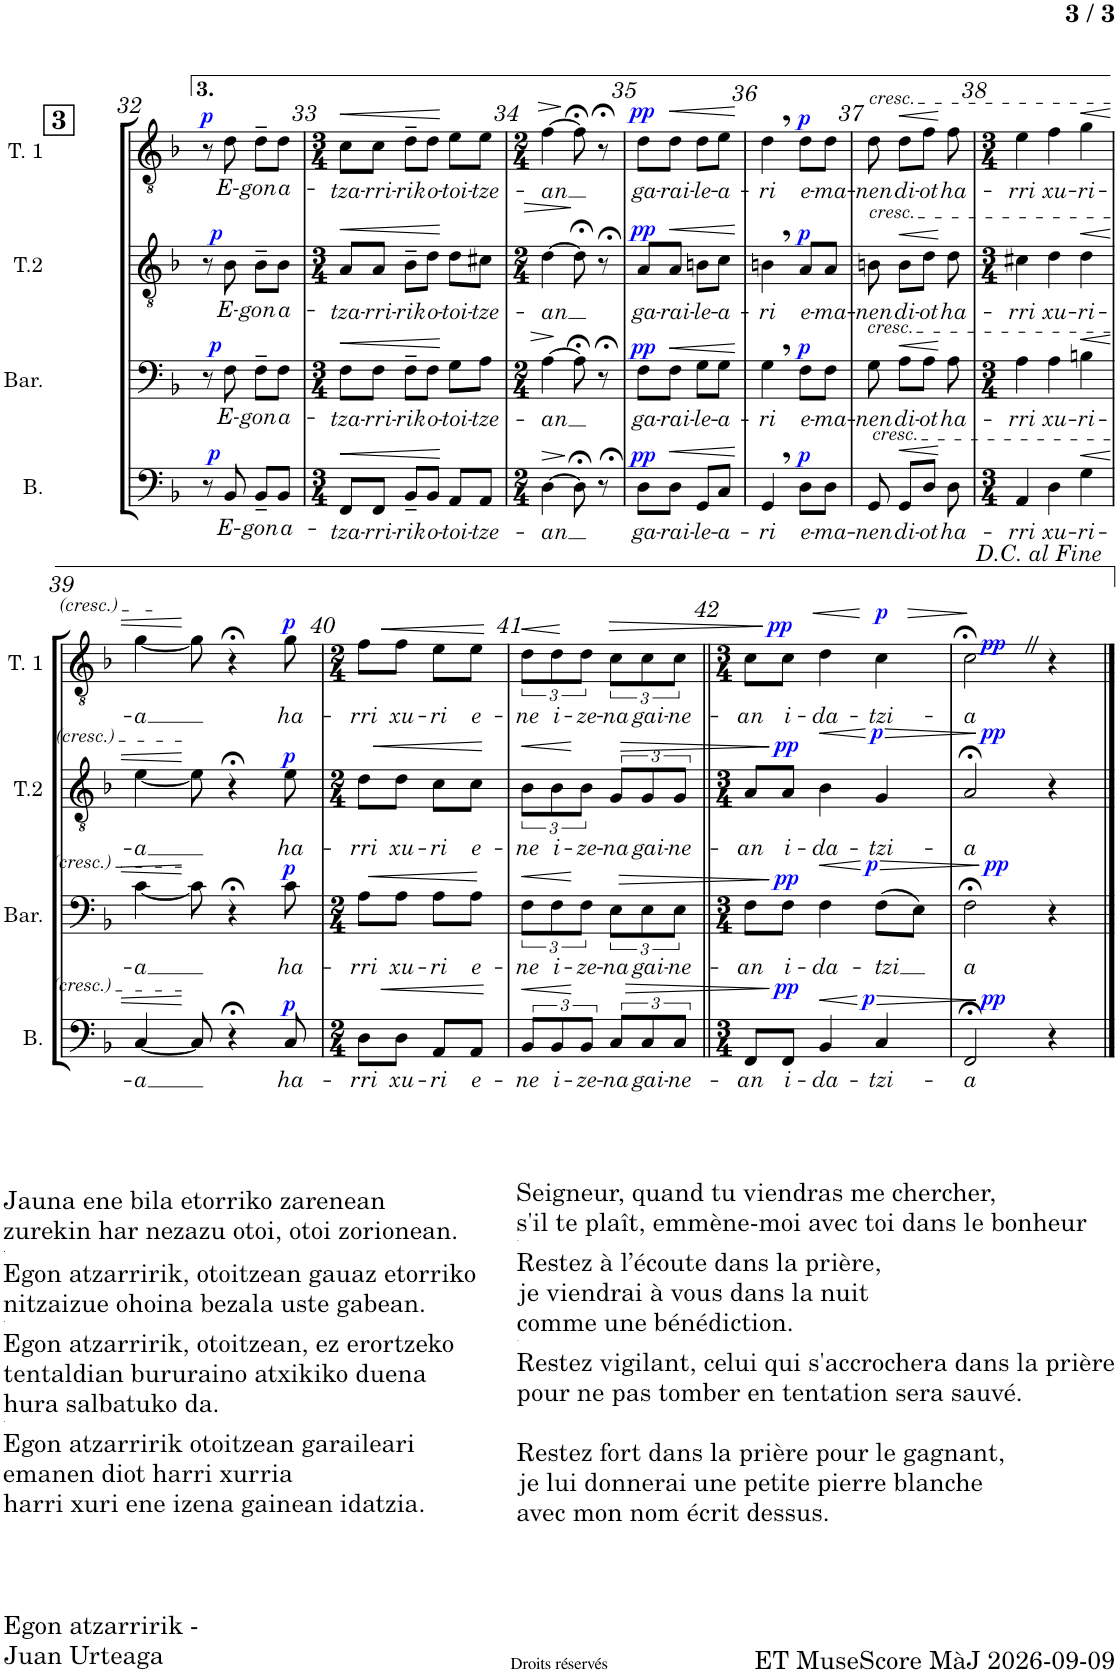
**kern	**text	**dynam	**kern	**text	**dynam	**kern	**text	**dynam	**kern	**text	**dynam
*part4	*part4	*part4	*part3	*part3	*part3	*part2	*part2	*part2	*part1	*part1	*part1
*staff4	*staff4	*staff4	*staff3	*staff3	*staff3	*staff2	*staff2	*staff2	*staff1	*staff1	*staff1
*I"Basse	*	*	*I"Baryton	*	*	*I"Ténor 2	*	*	*I"Ténor 1	*	*
*I'B.	*	*	*I'Bar.	*	*	*I'T.2	*	*	*I'T. 1	*	*
!!LO:PB:g=z
*clefF4	*	*	*clefF4	*	*	*clefGv2	*	*	*clefGv2	*	*
*k[b-]	*	*	*k[b-]	*	*	*k[b-]	*	*	*k[b-]	*	*
*M2/4	*	*	*M2/4	*	*	*M2/4	*	*	*M2/4	*	*
!!LO:REH:place=s1:a:B:cj:fs=14:t=3:qo=0.5
=32	=32	=32	=32	=32	=32	=32	=32	=32	=32	=32	=32
8r	.	.	8r	.	.	8r	.	.	8r	.	.
!	!LO:LY:b	!LO:DY:a	!	!LO:LY:b	!LO:DY:a	!	!LO:LY:b	!LO:DY:a	!	!LO:LY:b	!LO:DY:a
8BB-/	-E-	p	8F\	E-	p	8B-\	-E-	p	8d\	-E-	p
!	!LO:LY:b	!	!	!LO:LY:b	!	!	!LO:LY:b	!	!	!LO:LY:b	!
8BB-~/L	-gon	.	8F~\L	-gon	.	8B-~\L	-gon	.	8d~\L	-gon	.
!	!LO:LY:b	!	!	!LO:LY:b	!	!	!LO:LY:b	!	!	!LO:LY:b	!
8BB-/J	a-	.	8F\J	a-	.	8B-\J	a-	.	8d\J	a-	.
=33	=33	=33	=33	=33	=33	=33	=33	=33	=33	=33	=33
*M3/4	*	*	*M3/4	*	*	*M3/4	*	*	*M3/4	*	*
!	!LO:LY:b	!LO:HP:b	!	!LO:LY:b	!LO:HP:b	!	!LO:LY:b	!LO:HP:b	!	!LO:LY:b	!LO:HP:b
8FF/L	-tza-	<	8F\L	-tza-	<	8A/L	-tza-	<	8c\L	-tza-	<
!	!LO:LY:b	!	!	!LO:LY:b	!	!	!LO:LY:b	!	!	!LO:LY:b	!
8FF/J	-rri-	.	8F\J	-rri-	.	8A/J	-rri-	.	8c\J	-rri-	.
!	!LO:LY:b	!	!	!LO:LY:b	!	!	!LO:LY:b	!	!	!LO:LY:b	!
8BB-~/L	-rik	.	8F~\L	-rik	.	8B-~\L	-rik	.	8d~\L	-rik	.
!	!LO:LY:b	!	!	!LO:LY:b	!	!	!LO:LY:b	!	!	!LO:LY:b	!
8BB-/J	o-	.	8F\J	o-	.	8d\J	o-	.	8d\J	o-	.
!	!LO:LY:b	!	!	!LO:LY:b	!	!	!LO:LY:b	!	!	!LO:LY:b	!
8AA/L	-toi-	[	8G\L	-toi-	[	8d\L	-toi-	[	8e\L	-toi-	[
!	!LO:LY:b	!	!	!LO:LY:b	!	!	!LO:LY:b	!	!	!LO:LY:b	!
8AA/J	-tze-	.	8A\J	-tze-	.	8c#X\J	-tze-	.	8e\J	-tze-	.
=34	=34	=34	=34	=34	=34	=34	=34	=34	=34	=34	=34
*M2/4	*	*	*M2/4	*	*	*M2/4	*	*	*M2/4	*	*
!	!LO:LY:b	!LO:HP:b	!	!LO:LY:b	!LO:HP:b	!	!LO:LY:b	!LO:HP:b	!	!LO:LY:b	!LO:HP:b
[4D\	-an	>	[4A\	-an	>	[4d\	-an	>	[4f\	-an	>
8D;<\]	.	]	8A;<\]	.	]	8d;<\]	.	.	8f;<\]	.	]
8r;<	.	.	8r;<	.	.	8r;<	.	]	8r;<	.	.
=35	=35	=35	=35	=35	=35	=35	=35	=35	=35	=35	=35
!	!LO:LY:b	!LO:DY:a	!	!LO:LY:b	!LO:DY:a	!	!LO:LY:b	!LO:DY:a	!	!LO:LY:b	!LO:DY:a
8D\L	ga-	pp	8F\L	ga-	pp	8A/L	ga-	pp	8d\L	ga-	pp
!	!LO:LY:b	!LO:HP:b	!	!LO:LY:b	!LO:HP:b	!	!LO:LY:b	!LO:HP:b	!	!LO:LY:b	!LO:HP:b
8D\J	-rai-	<	8F\J	-rai-	<	8A/J	-rai-	<	8d\J	-rai-	<
!	!LO:LY:b	!	!	!LO:LY:b	!	!	!LO:LY:b	!	!	!LO:LY:b	!
8GG/L	-le-	.	8G\L	-le-	.	8Bn\L	-le-	.	8d\L	-le-	.
!	!LO:LY:b	!	!	!LO:LY:b	!	!	!LO:LY:b	!	!	!LO:LY:b	!
8C/J	-a-	.	8G\J	-a-	.	8c\J	-a-	.	8e\J	-a-	.
.	.	[	.	.	[	.	.	[	.	.	[
=36	=36	=36	=36	=36	=36	=36	=36	=36	=36	=36	=36
!	!LO:LY:b	!	!	!LO:LY:b	!	!	!LO:LY:b	!	!	!LO:LY:b	!
4GG,/	-ri	.	4G,\	-ri	.	4Bn,\	-ri	.	4d,\	-ri	.
!	!LO:LY:b	!LO:DY:a	!	!LO:LY:b	!LO:DY:a	!	!LO:LY:b	!LO:DY:a	!	!LO:LY:b	!LO:DY:a
8D\L	e-	p	8F\L	e-	p	8A/L	e-	p	8d\L	e-	p
!	!LO:LY:b	!	!	!LO:LY:b	!	!	!LO:LY:b	!	!	!LO:LY:b	!
8D\J	-ma-	.	8F\J	-ma-	.	8A/J	-ma-	.	8d\J	-ma-	.
=37	=37	=37	=37	=37	=37	=37	=37	=37	=37	=37	=37
!	!	!	!	!	!	!	!	!	!LO:TX:a:i:t=cresc.	!	!
!	!	!	!	!	!	!LO:TX:a:i:t=cresc.	!	!	!	!	!
!	!	!	!LO:TX:a:i:t=cresc.	!	!	!	!	!	!	!	!
!LO:TX:a:i:t=cresc.	!	!	!	!	!	!	!	!	!	!	!
!	!LO:LY:b	!	!	!LO:LY:b	!	!	!LO:LY:b	!	!	!LO:LY:b	!
8GG/	-nen	.	8G\	-nen	.	8Bn\	-nen	.	8d\	-nen	.
!	!LO:LY:b	!LO:HP:b	!	!LO:LY:b	!LO:HP:b	!	!LO:LY:b	!LO:HP:b	!	!LO:LY:b	!LO:HP:b
8GG/L	-di-	<	8A\L	-di-	<	8B\L	-di-	<	8d\L	-di-	<
!	!LO:LY:b	!	!	!LO:LY:b	!	!	!LO:LY:b	!	!	!LO:LY:b	!
8D/J	-ot	.	8A\J	-ot	.	8d\J	-ot	.	8f\J	-ot	.
!	!LO:LY:b	!	!	!LO:LY:b	!	!	!LO:LY:b	!	!	!LO:LY:b	!
8D\	ha-	[	8A\	ha-	[	8d\	ha-	[	8f\	ha-	[
=38	=38	=38	=38	=38	=38	=38	=38	=38	=38	=38	=38
*M3/4	*	*	*M3/4	*	*	*M3/4	*	*	*M3/4	*	*
!	!LO:LY:b	!	!	!LO:LY:b	!	!	!LO:LY:b	!	!	!LO:LY:b	!
4AA/	-rri	.	4A\	-rri	.	4c#X\	-rri	.	4e\	-rri	.
!	!LO:LY:b	!	!	!LO:LY:b	!	!	!LO:LY:b	!	!	!LO:LY:b	!
4D\	xu-	.	4A\	xu-	.	4d\	xu-	.	4f\	xu-	.
!	!LO:LY:b	!LO:HP:b	!	!LO:LY:b	!LO:HP:b	!	!LO:LY:b	!LO:HP:b	!	!LO:LY:b	!LO:HP:b
4G\	-ri-	<	4Bn\	-ri-	<	4d\	-ri-	<	4g\	-ri-	<
!!LO:LB:g=z
=39	=39	=39	=39	=39	=39	=39	=39	=39	=39	=39	=39
!	!LO:LY:b	!	!	!LO:LY:b	!	!	!LO:LY:b	!	!	!LO:LY:b	!
[4C/	-a	.	[<4c\	-a	.	[<4e\	-a	.	[<4g\	-a	.
8C/]	.	[	8c\]	.	[	8e\]	.	[	8g\]	.	[
4r;<	.	.	4r;<	.	.	4r;<	.	.	4r;<	.	.
!	!LO:LY:b	!LO:DY:a	!	!LO:LY:b	!LO:DY:a	!	!LO:LY:b	!LO:DY:a	!	!LO:LY:b	!LO:DY:a
8C/	ha-	p	8c\	ha-	p	8e\	ha-	p	8g\	ha-	p
=40	=40	=40	=40	=40	=40	=40	=40	=40	=40	=40	=40
*M2/4	*	*	*M2/4	*	*	*M2/4	*	*	*M2/4	*	*
!	!LO:LY:b	!	!	!LO:LY:b	!LO:HP:b	!	!LO:LY:b	!LO:HP:b	!	!LO:LY:b	!
8D\L	-rri	.	8A\L	-rri	<	8d\L	-rri	<	8f\L	-rri	.
!	!LO:LY:b	!LO:HP:b	!	!LO:LY:b	!	!	!LO:LY:b	!	!	!LO:LY:b	!LO:HP:b
8D\J	xu-	<	8A\J	xu-	.	8d\J	xu-	.	8f\J	xu-	<
!	!LO:LY:b	!	!	!LO:LY:b	!	!	!LO:LY:b	!	!	!LO:LY:b	!
8AA/L	-ri	.	8A\L	-ri	.	8c\L	-ri	.	8e\L	-ri	.
!	!LO:LY:b	!	!	!LO:LY:b	!	!	!LO:LY:b	!	!	!LO:LY:b	!
8AA/J	e-	.	8A\J	e-	.	8c\J	e-	.	8e\J	e-	.
.	.	[	.	.	[	.	.	[	.	.	[
=41	=41	=41	=41	=41	=41	=41	=41	=41	=41	=41	=41
!	!LO:LY:b	!LO:HP:b	!	!LO:LY:b	!LO:HP:b	!	!LO:LY:b	!LO:HP:b	!	!LO:LY:b	!LO:HP:b
12BB-/L	-ne	<	12F\L	-ne	<	12B-\L	-ne	<	12d\L	-ne	<
!	!LO:LY:b	!	!	!LO:LY:b	!	!	!LO:LY:b	!	!	!LO:LY:b	!
12BB-/	i-	.	12F\	i-	.	12B-\	i-	.	12d\	i-	.
!	!LO:LY:b	!	!	!LO:LY:b	!	!	!LO:LY:b	!	!	!LO:LY:b	!
12BB-/J	-ze-	[	12F\J	-ze-	[	12B-\J	-ze-	[	12d\J	-ze-	[
!	!LO:LY:b	!LO:HP:b	!	!LO:LY:b	!LO:HP:b	!	!LO:LY:b	!LO:HP:b	!	!LO:LY:b	!LO:HP:b
12C/L	-na	>	12E\L	-na	>	12G/L	-na	>	12c\L	-na	>
!	!LO:LY:b	!	!	!LO:LY:b	!	!	!LO:LY:b	!	!	!LO:LY:b	!
12C/	gai-	.	12E\	gai-	.	12G/	gai-	.	12c\	gai-	.
!	!LO:LY:b	!	!	!LO:LY:b	!	!	!LO:LY:b	!	!	!LO:LY:b	!
12C/J	-ne-	.	12E\J	-ne-	.	12G/J	-ne-	.	12c\J	-ne-	.
=42||	=42||	=42||	=42||	=42||	=42||	=42||	=42||	=42||	=42||	=42||	=42||
*M3/4	*	*	*M3/4	*	*	*M3/4	*	*	*M3/4	*	*
!	!LO:LY:b	!	!	!LO:LY:b	!	!	!LO:LY:b	!	!	!LO:LY:b	!
8FF/L	-an	.	8F\L	-an	.	8A/L	-an	.	8c\L	-an	.
!	!LO:LY:b	!LO:DY:n=1:a	!	!LO:LY:b	!LO:DY:n=1:a	!	!LO:LY:b	!LO:DY:n=1:a	!	!LO:LY:b	!LO:DY:n=1:a
8FF/J	i-	] pp	8F\J	i-	] pp	8A/J	i-	] pp	8c\J	i-	] pp
!	!LO:LY:b	!LO:HP:b	!	!LO:LY:b	!LO:HP:b	!	!LO:LY:b	!LO:HP:b	!	!LO:LY:b	!LO:HP:b
4BB-/	-da-	<	4F\	-da-	<	4B-\	-da-	<	4d\	-da-	<
!	!LO:LY:b	!LO:HP:n=1:b	!	!LO:LY:b	!LO:HP:n=1:b	!	!LO:LY:b	!LO:HP:n=1:b	!	!LO:LY:b	!LO:HP:n=1:b
!	!	!LO:DY:n=2:a	!	!	!LO:DY:n=2:a	!	!	!LO:DY:n=2:a	!	!	!LO:DY:n=2:a
4C/	-tzi-	[ > p	(8F\L	-tzi	[ > p	4G/	-tzi-	[ > p	4c\	-tzi-	[ > p
.	.	.	8E\J)	.	.	.	.	.	.	.	.
.	.	]	.	.	]	.	.	]	.	.	.
=43	=43	=43	=43	=43	=43	=43	=43	=43	=43	=43	=43
!	!LO:LY:b	!LO:DY:a	!	!LO:LY:b	!LO:DY:a	!	!LO:LY:b	!LO:DY:a	!	!LO:LY:b	!LO:DY:a
2FF;</	a	pp	2F;<\	a	pp	2A;</	a	pp	2c;<Z\	a	pp
4r	.	.	4r	.	.	4r	.	.	4r	.	]
!	!	!	!	!	!	!	!	!	!LO:TX:a:t=<i><font size="12"/>D.C. al Fine</i>	!	!
==	==	==	==	==	==	==	==	==	==	==	==
*-	*-	*-	*-	*-	*-	*-	*-	*-	*-	*-	*-
